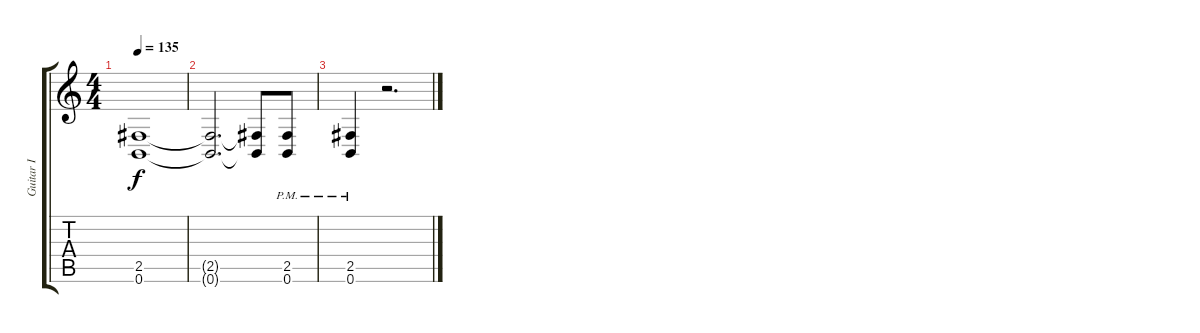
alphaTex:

\track ("Guitar I" "Guitar I") {instrument distortionguitar}
\staff {score tabs}
\tuning (B3 Gb3 D3 A2 E2 B1) {hide}
\ts (4 4)
\section ("" "")
\tempo 135
\clef g2
\ks c
(2.5 0.6).1{dy f} |
(2.5{t} 0.6{t}).2{d} (2.5{t} 0.6{t}).8 (2.5{pm} 0.6{pm}).8 |
(2.5{pm} 0.6{pm}).4 r.2{d}
